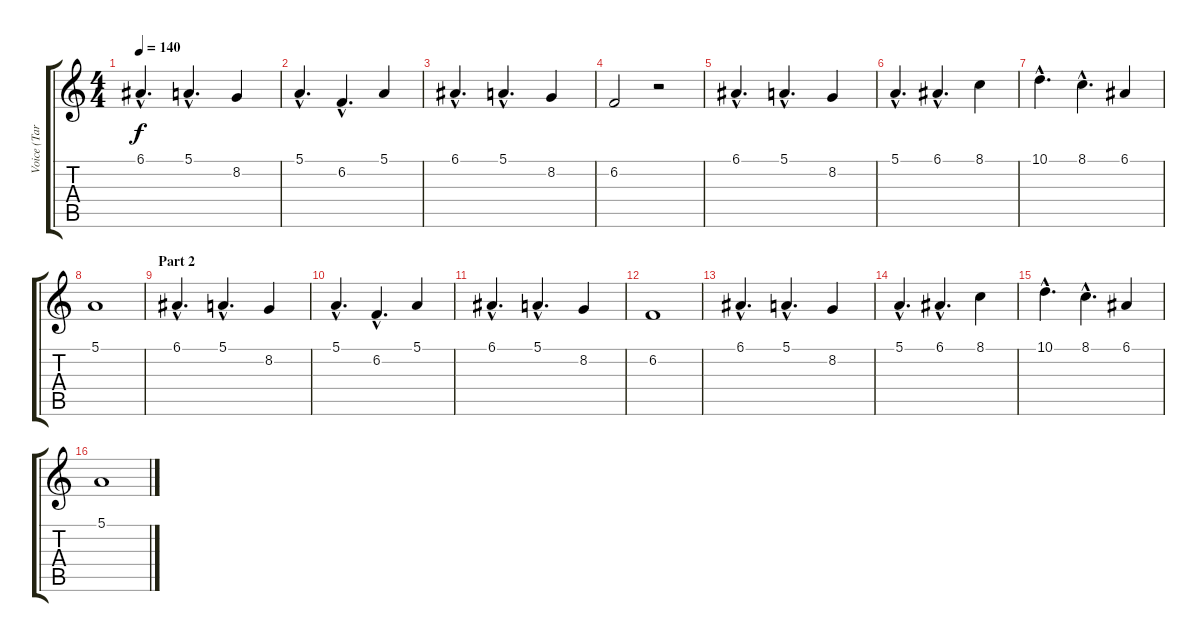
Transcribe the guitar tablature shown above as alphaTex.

\track ("Voice (Tarja)" "Voice (Tar") {instrument choiraahs}
\staff {score tabs}
\tuning (E4 B3 G3 D3 A2 E2) {hide}
\ts (4 4)
\tempo 140
\clef g2
\ks c
6.1{hac}.4{d dy f} 5.1{hac}.4{d} 8.2.4 |
5.1{hac}.4{d} 6.2{hac}.4{d} 5.1.4 |
6.1{hac}.4{d} 5.1{hac}.4{d} 8.2.4 |
6.2.2 r.2 |
6.1{hac}.4{d} 5.1{hac}.4{d} 8.2.4 |
5.1{hac}.4{d} 6.1{hac}.4{d} 8.1.4 |
10.1{hac}.4{d} 8.1{hac}.4{d} 6.1.4 |
5.1.1 |
\section ("" "Part 2")
6.1{hac}.4{d} 5.1{hac}.4{d} 8.2.4 |
5.1{hac}.4{d} 6.2{hac}.4{d} 5.1.4 |
6.1{hac}.4{d} 5.1{hac}.4{d} 8.2.4 |
6.2.1 |
6.1{hac}.4{d} 5.1{hac}.4{d} 8.2.4 |
5.1{hac}.4{d} 6.1{hac}.4{d} 8.1.4 |
10.1{hac}.4{d} 8.1{hac}.4{d} 6.1.4 |
5.1.1
